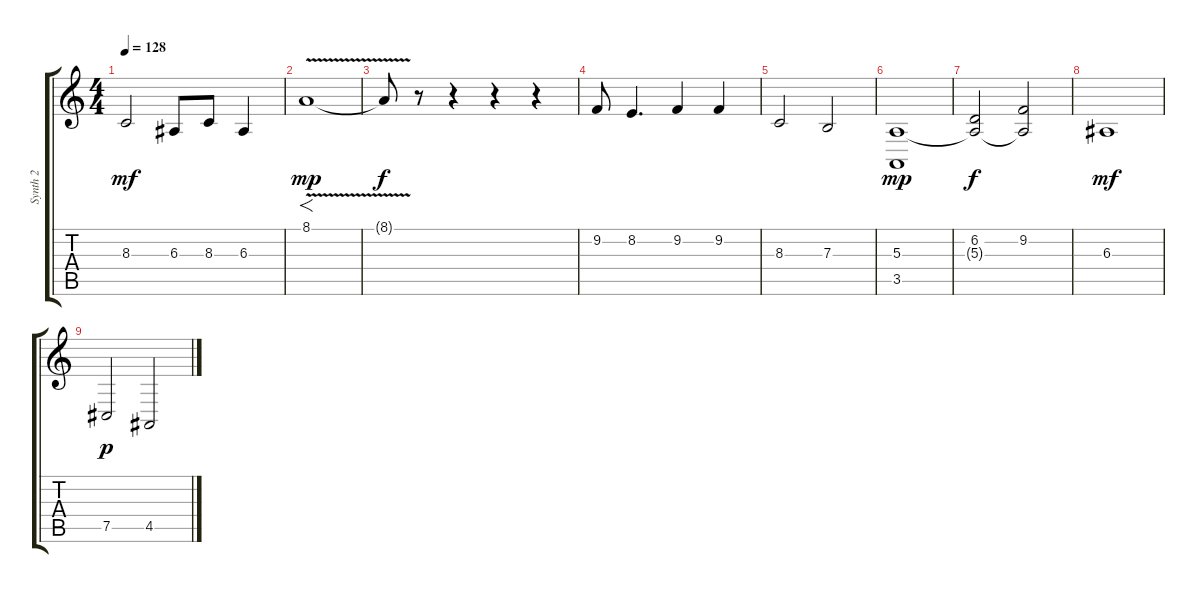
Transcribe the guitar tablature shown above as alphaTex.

\track ("Synth 2" "Synth 2") {instrument stringensemble1}
\staff {score tabs}
\tuning (Db4 Ab3 E3 B2 Gb2 Db2) {hide}
\ts (4 4)
\tempo 128
\clef g2
\ks c
8.3.2{dy mf} 6.3.8 8.3.8 6.3.4 |
8.1{v}.1{f dy mp} |
8.1{t}.8{dy f} r.8 r.4 r.4 r.4 |
9.2.8 8.2.4{d} 9.2.4 9.2.4 |
8.3.2 7.3.2 |
(5.3 3.5).1{dy mp} |
(6.2 5.3{t}).2{dy f} (9.2 5.3{t}).2 |
6.3.1{dy mf} |
7.5.2{dy p} 4.5.2
